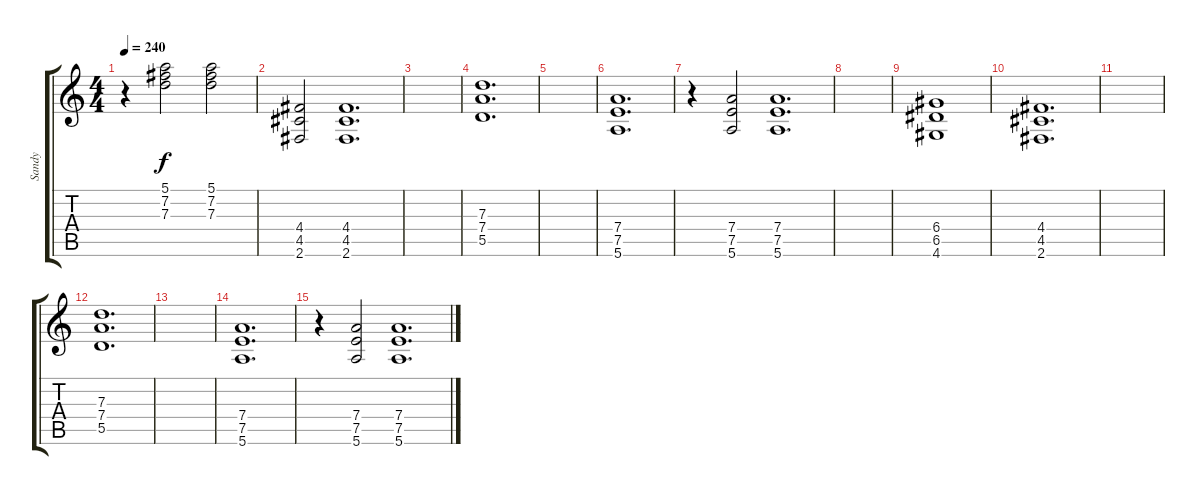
\track ("Sandy" "Sandy") {instrument acousticguitarsteel}
\staff {score tabs}
\tuning (E4 B3 G3 D3 A2 E2) {hide}
\ts (4 4)
\tempo 240
\clef g2
\ks c
r.4{dy f} (5.1 7.2 7.3).2 (5.1 7.2 7.3).2 |
(4.4 4.5 2.6).2 (4.4 4.5 2.6).1{d} |
|
(7.3 7.4 5.5).1{d} |
|
(7.4 7.5 5.6).1{d} |
r.4 (7.4 7.5 5.6).2 (7.4 7.5 5.6).1{d} |
|
(6.4 6.5 4.6).1 |
(4.4 4.5 2.6).1{d} |
|
(7.3 7.4 5.5).1{d} |
|
(7.4 7.5 5.6).1{d} |
r.4 (7.4 7.5 5.6).2 (7.4 7.5 5.6).1{d}
